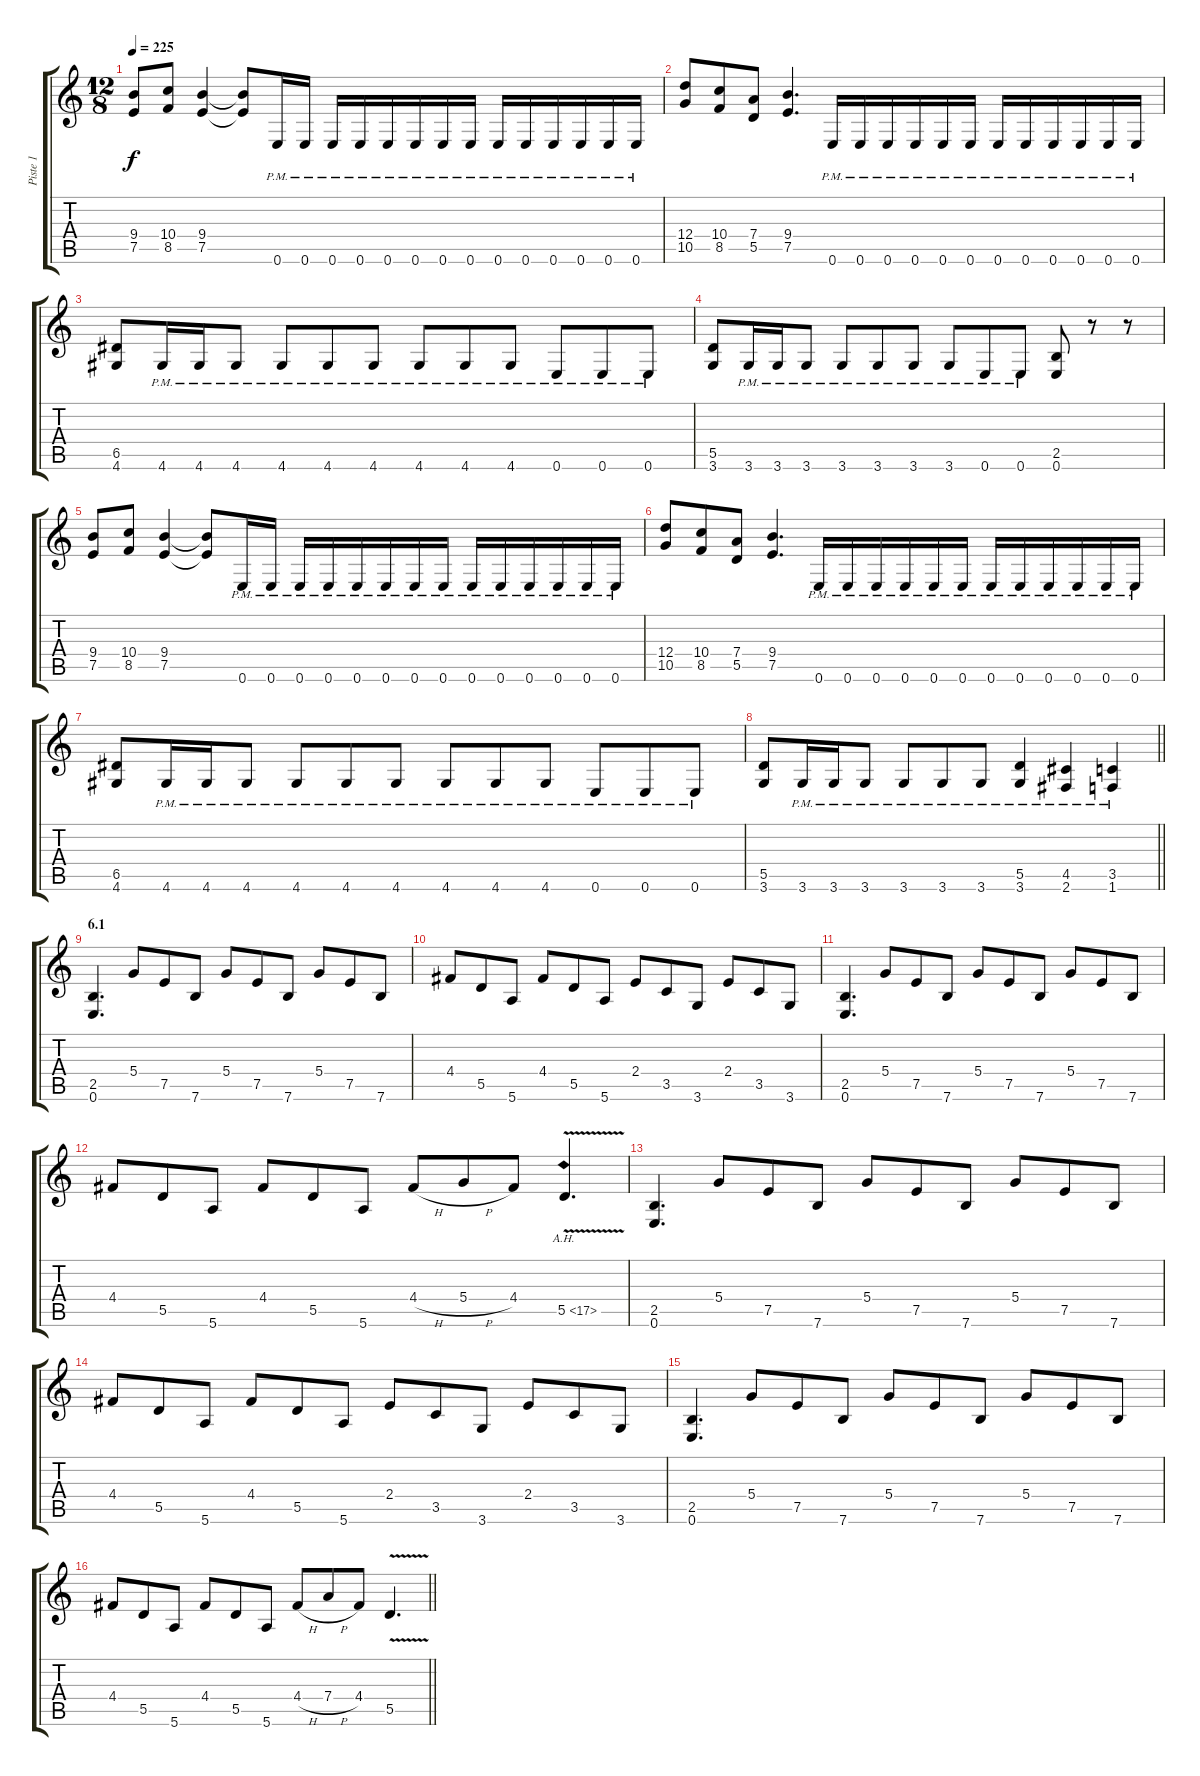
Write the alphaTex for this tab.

\track ("Piste 1" "Piste 1") {instrument distortionguitar}
\staff {score tabs}
\tuning (E4 B3 G3 D3 A2 E2) {hide}
\ts (12 8)
\tempo 225
\clef g2
\ks c
(9.4 7.5).8{dy f} (10.4 8.5).8 (9.4 7.5).4 (9.4{t} 7.5{t}).8 0.6{pm}.16 0.6{pm}.16 0.6{pm}.16 0.6{pm}.16 0.6{pm}.16 0.6{pm}.16 0.6{pm}.16 0.6{pm}.16 0.6{pm}.16 0.6{pm}.16 0.6{pm}.16 0.6{pm}.16 0.6{pm}.16 0.6{pm}.16 |
(12.4 10.5).8 (10.4 8.5).8 (7.4 5.5).8 (9.4 7.5).4{d} 0.6{pm}.16 0.6{pm}.16 0.6{pm}.16 0.6{pm}.16 0.6{pm}.16 0.6{pm}.16 0.6{pm}.16 0.6{pm}.16 0.6{pm}.16 0.6{pm}.16 0.6{pm}.16 0.6{pm}.16 |
(6.5 4.6).8 4.6{pm}.16 4.6{pm}.16 4.6{pm}.8 4.6{pm}.8 4.6{pm}.8 4.6{pm}.8 4.6{pm}.8 4.6{pm}.8 4.6{pm}.8 0.6{pm}.8 0.6{pm}.8 0.6{pm}.8 |
(5.5 3.6).8 3.6{pm}.16 3.6{pm}.16 3.6{pm}.8 3.6{pm}.8 3.6{pm}.8 3.6{pm}.8 3.6{pm}.8 0.6{pm}.8 0.6{pm}.8 (2.5 0.6).8 r.8 r.8 |
(9.4 7.5).8 (10.4 8.5).8 (9.4 7.5).4 (9.4{t} 7.5{t}).8 0.6{pm}.16 0.6{pm}.16 0.6{pm}.16 0.6{pm}.16 0.6{pm}.16 0.6{pm}.16 0.6{pm}.16 0.6{pm}.16 0.6{pm}.16 0.6{pm}.16 0.6{pm}.16 0.6{pm}.16 0.6{pm}.16 0.6{pm}.16 |
(12.4 10.5).8 (10.4 8.5).8 (7.4 5.5).8 (9.4 7.5).4{d} 0.6{pm}.16 0.6{pm}.16 0.6{pm}.16 0.6{pm}.16 0.6{pm}.16 0.6{pm}.16 0.6{pm}.16 0.6{pm}.16 0.6{pm}.16 0.6{pm}.16 0.6{pm}.16 0.6{pm}.16 |
(6.5 4.6).8 4.6{pm}.16 4.6{pm}.16 4.6{pm}.8 4.6{pm}.8 4.6{pm}.8 4.6{pm}.8 4.6{pm}.8 4.6{pm}.8 4.6{pm}.8 0.6{pm}.8 0.6{pm}.8 0.6{pm}.8 |
\barLineRight lightlight
(5.5 3.6).8 3.6{pm}.16 3.6{pm}.16 3.6{pm}.8 3.6{pm}.8 3.6{pm}.8 3.6{pm}.8 (5.5{pm} 3.6{pm}).4 (4.5{pm} 2.6{pm}).4 (3.5{pm} 1.6{pm}).4 |
\section ("" "6.1")
(2.5 0.6).4{d} 5.4.8 7.5.8 7.6.8 5.4.8 7.5.8 7.6.8 5.4.8 7.5.8 7.6.8 |
4.4.8 5.5.8 5.6.8 4.4.8 5.5.8 5.6.8 2.4.8 3.5.8 3.6.8 2.4.8 3.5.8 3.6.8 |
(2.5 0.6).4{d} 5.4.8 7.5.8 7.6.8 5.4.8 7.5.8 7.6.8 5.4.8 7.5.8 7.6.8 |
4.4.8 5.5.8 5.6.8 4.4.8 5.5.8 5.6.8 4.4{h}.8 5.4{h}.8 4.4.8 5.5{ah 12 v}.4{d} |
(2.5 0.6).4{d} 5.4.8 7.5.8 7.6.8 5.4.8 7.5.8 7.6.8 5.4.8 7.5.8 7.6.8 |
4.4.8 5.5.8 5.6.8 4.4.8 5.5.8 5.6.8 2.4.8 3.5.8 3.6.8 2.4.8 3.5.8 3.6.8 |
(2.5 0.6).4{d} 5.4.8 7.5.8 7.6.8 5.4.8 7.5.8 7.6.8 5.4.8 7.5.8 7.6.8 |
\barLineRight lightlight
4.4.8 5.5.8 5.6.8 4.4.8 5.5.8 5.6.8 4.4{h}.8 7.4{h}.8 4.4.8 5.5{v}.4{d}
